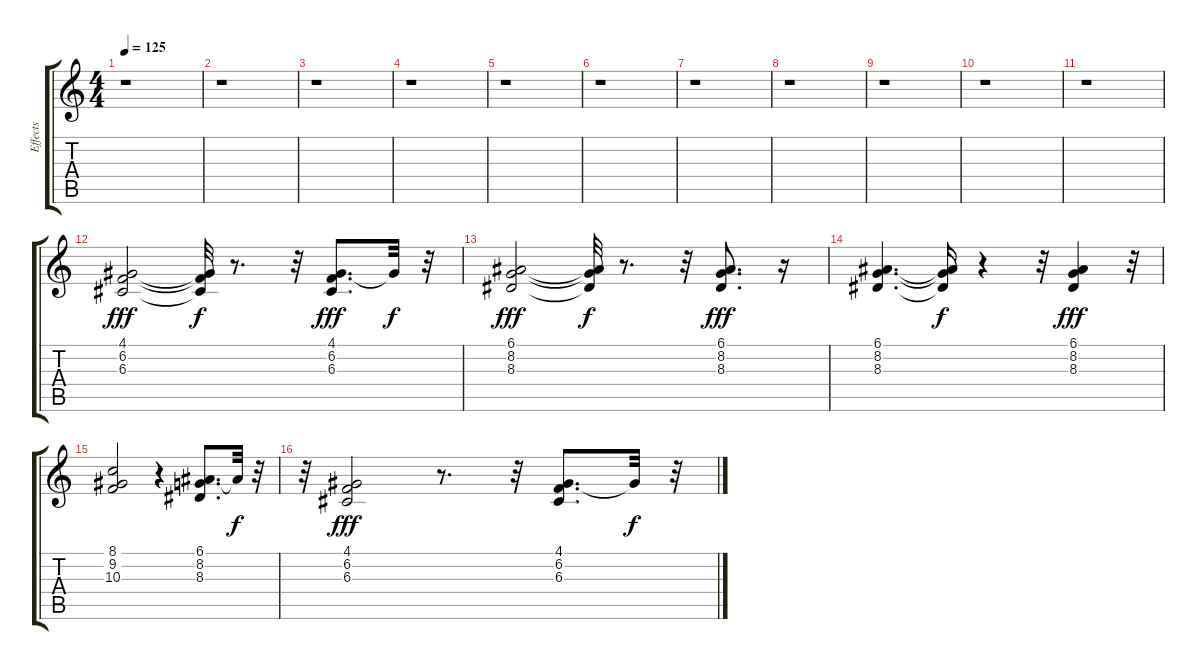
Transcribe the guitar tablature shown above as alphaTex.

\track ("Effects" "Effects") {instrument pad7halo}
\staff {score tabs}
\tuning (E4 B3 G3 D3 A2 E2) {hide}
\ts (4 4)
\tempo 125
\clef g2
\ks c
r.1{dy fff} |
r.1 |
r.1 |
r.1 |
r.1 |
r.1 |
r.1 |
r.1 |
r.1 |
r.1 |
r.1 |
(4.1 6.2 6.3).2 (4.1{t} 6.2{t} 6.3{t}).32{dy f} r.8{d} r.32 (4.1 6.2 6.3).8{d dy fff} 4.1{t}.32{dy f} r.32 |
(6.1 8.2 8.3).2{dy fff} (6.1{t} 8.2{t} 8.3{t}).32{dy f} r.8{d} r.32 (6.1 8.2 8.3).8{d dy fff} r.16 |
(6.1 8.2 8.3).4{d} (6.1{t} 8.2{t} 8.3{t}).16{dy f} r.4 r.32 (6.1 8.2 8.3).4{dy fff} r.32 |
(8.1 9.2 10.3).2 r.4 (6.1 8.2 8.3).8{d} 6.1{t}.32{dy f} r.32 |
r.32 (4.1 6.2 6.3).2{dy fff} r.8{d} r.32 (4.1 6.2 6.3).8{d} 4.1{t}.32{dy f} r.32
